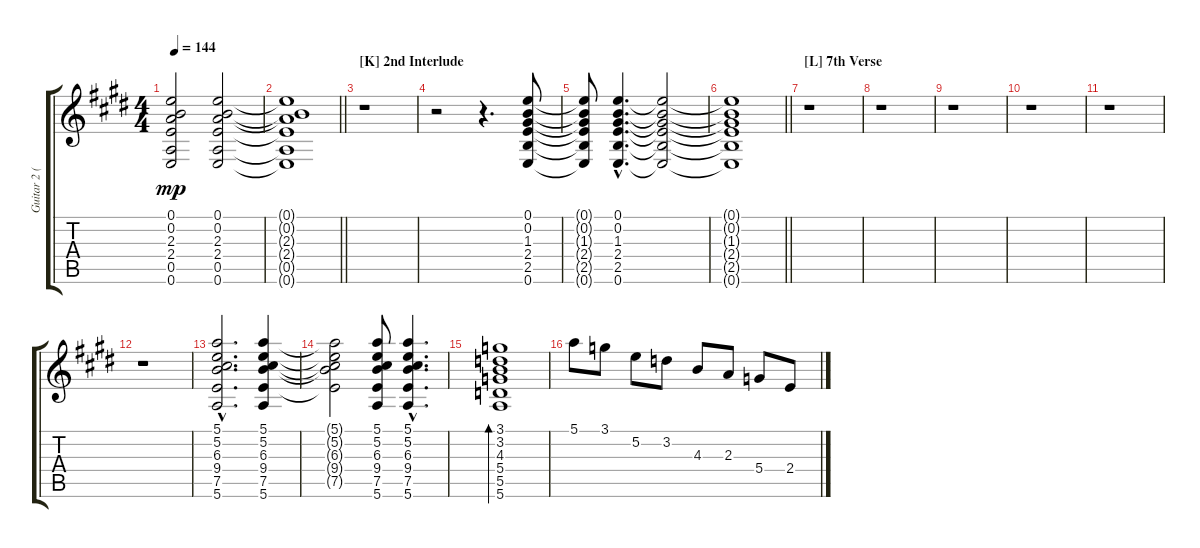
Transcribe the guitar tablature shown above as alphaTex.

\track ("Guitar 2 (12 string)" "Guitar 2 (") {instrument acousticguitarsteel}
\staff {score tabs}
\tuning (E4 B3 G3 D3 A2 E2) {hide}
\ts (4 4)
\tempo 144
\clef g2
\ks e
(0.1 0.2 2.3 2.4 0.5 0.6).2{dy mp} (0.1 0.2 2.3 2.4 0.5 0.6).2 |
\barLineRight lightlight
(0.1{t} 0.2{t} 2.3{t} 2.4{t} 0.5{t} 0.6{t}).1 |
\section ("" "[K] 2nd Interlude")
r.1 |
r.2 r.4{d} (0.1 0.2 1.3 2.4 2.5 0.6).8 |
(0.1{t} 0.2{t} 1.3{t} 2.4{t} 2.5{t} 0.6{t}).8 (0.1{hac} 0.2{hac} 1.3{hac} 2.4{hac} 2.5{hac} 0.6{hac}).4{d} (0.1{t} 0.2{t} 1.3{t} 2.4{t} 2.5{t} 0.6{t}).2 |
\barLineRight lightlight
(0.1{t} 0.2{t} 1.3{t} 2.4{t} 2.5{t} 0.6{t}).1 |
\section ("" "[L] 7th Verse")
r.1 |
r.1 |
r.1 |
r.1 |
r.1 |
r.1 |
(5.1{hac} 5.2{hac} 6.3{hac} 9.4{hac} 7.5{hac} 5.6{hac}).2{d} (5.1 5.2 6.3 9.4 7.5 5.6).4 |
(5.1{t} 5.2{t} 6.3{t} 9.4{t} 7.5{t}).2 (5.1 5.2 6.3 9.4 7.5 5.6).8 (5.1{hac} 5.2{hac} 6.3{hac} 9.4{hac} 7.5{hac} 5.6{hac}).4{d} |
(3.1 3.2 4.3 5.4 5.5 5.6).1{bd 120} |
5.1.8 3.1.8 5.2.8 3.2.8 4.3.8 2.3.8 5.4.8 2.4.8
